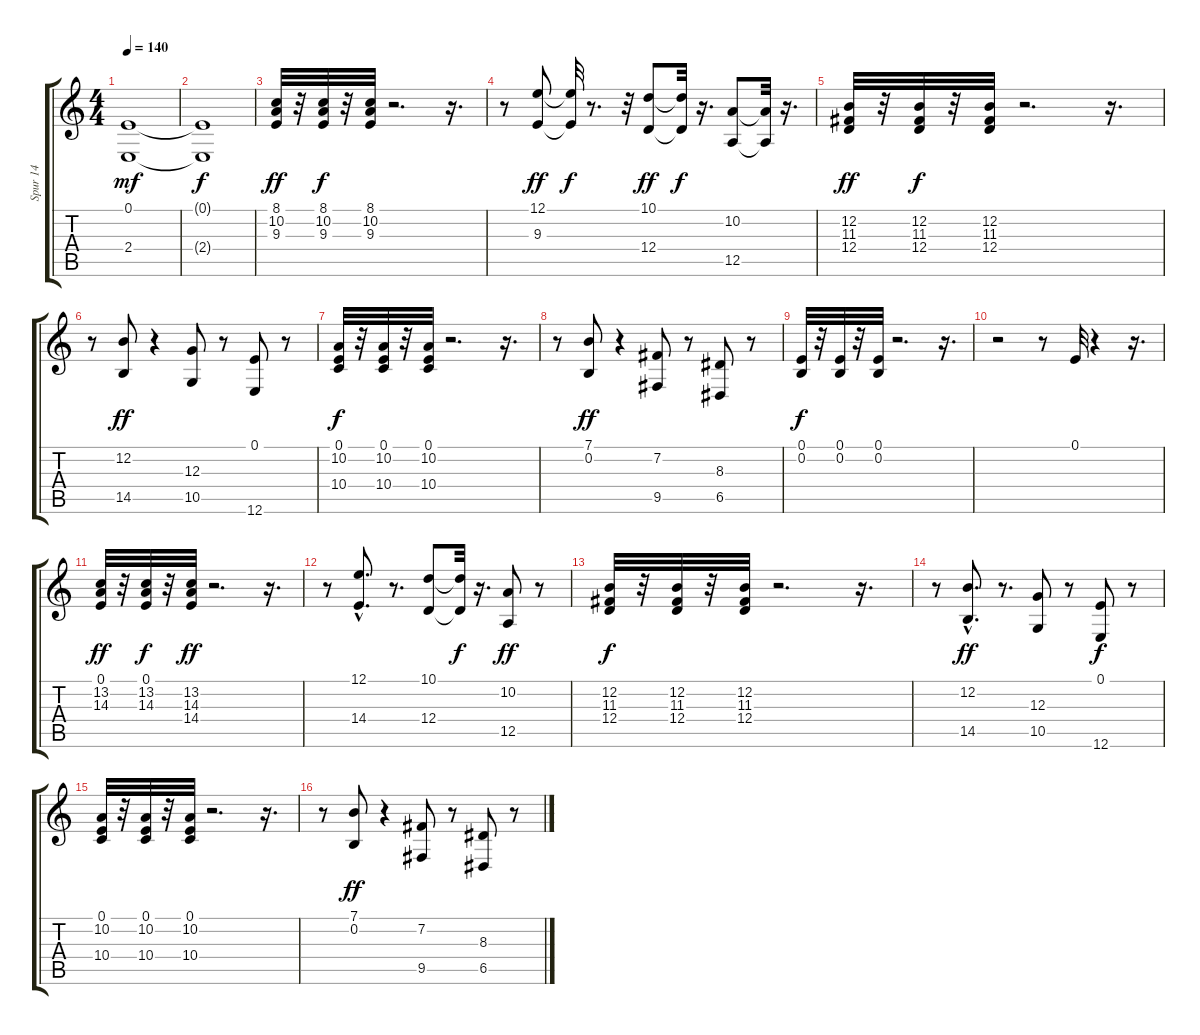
\track ("Spur 14" "Spur 14") {instrument brasssection}
\staff {score tabs}
\tuning (E4 B3 G3 D3 A2 E2) {hide}
\ts (4 4)
\tempo 140
\clef g2
\ks c
(0.1 2.4).1{dy mf} |
(0.1{t} 2.4{t}).1{dy f} |
(8.1 10.2 9.3).32{dy ff} r.32 (8.1 10.2 9.3).32{dy f} r.32 (8.1 10.2 9.3).32 r.2{d} r.16{d} |
r.8 (12.1 9.3).8{dy ff} (12.1{t} 9.3{t}).32{dy f} r.8{d} r.32 (10.1 12.4).8{dy ff} (10.1{t} 12.4{t}).32{dy f} r.16{d} (10.2 12.5).8 (10.2{t} 12.5{t}).32 r.16{d} |
(12.2 11.3 12.4).32{dy ff} r.32 (12.2 11.3 12.4).32{dy f} r.32 (12.2 11.3 12.4).32 r.2{d} r.16{d} |
r.8 (12.2 14.5).8{dy ff} r.4 (12.3 10.5).8 r.8 (0.1 12.6).8 r.8 |
(0.1 10.2 10.4).32{dy f} r.32 (0.1 10.2 10.4).32 r.32 (0.1 10.2 10.4).32 r.2{d} r.16{d} |
r.8 (7.1 0.2).8{dy ff} r.4 (7.2 9.5).8 r.8 (8.3 6.5).8 r.8 |
(0.1 0.2).32{dy f} r.32 (0.1 0.2).32 r.32 (0.1 0.2).32 r.2{d} r.16{d} |
r.2 r.8 0.1.32 r.4 r.16{d} |
(0.1 13.2 14.3).32{dy ff} r.32 (0.1 13.2 14.3).32{dy f} r.32 (13.2 14.3 14.4).32{dy ff} r.2{d} r.16{d} |
r.8 (12.1{hac} 14.4{hac}).8{d} r.8{d} (10.1 12.4).8 (10.1{t} 12.4{t}).32{dy f} r.16{d} (10.2 12.5).8{dy ff} r.8 |
(12.2 11.3 12.4).32{dy f} r.32 (12.2 11.3 12.4).32 r.32 (12.2 11.3 12.4).32 r.2{d} r.16{d} |
r.8 (12.2{hac} 14.5{hac}).8{d dy ff} r.8{d} (12.3 10.5).8 r.8 (0.1 12.6).8{dy f} r.8 |
(0.1 10.2 10.4).32 r.32 (0.1 10.2 10.4).32 r.32 (0.1 10.2 10.4).32 r.2{d} r.16{d} |
r.8 (7.1 0.2).8{dy ff} r.4 (7.2 9.5).8 r.8 (8.3 6.5).8 r.8
